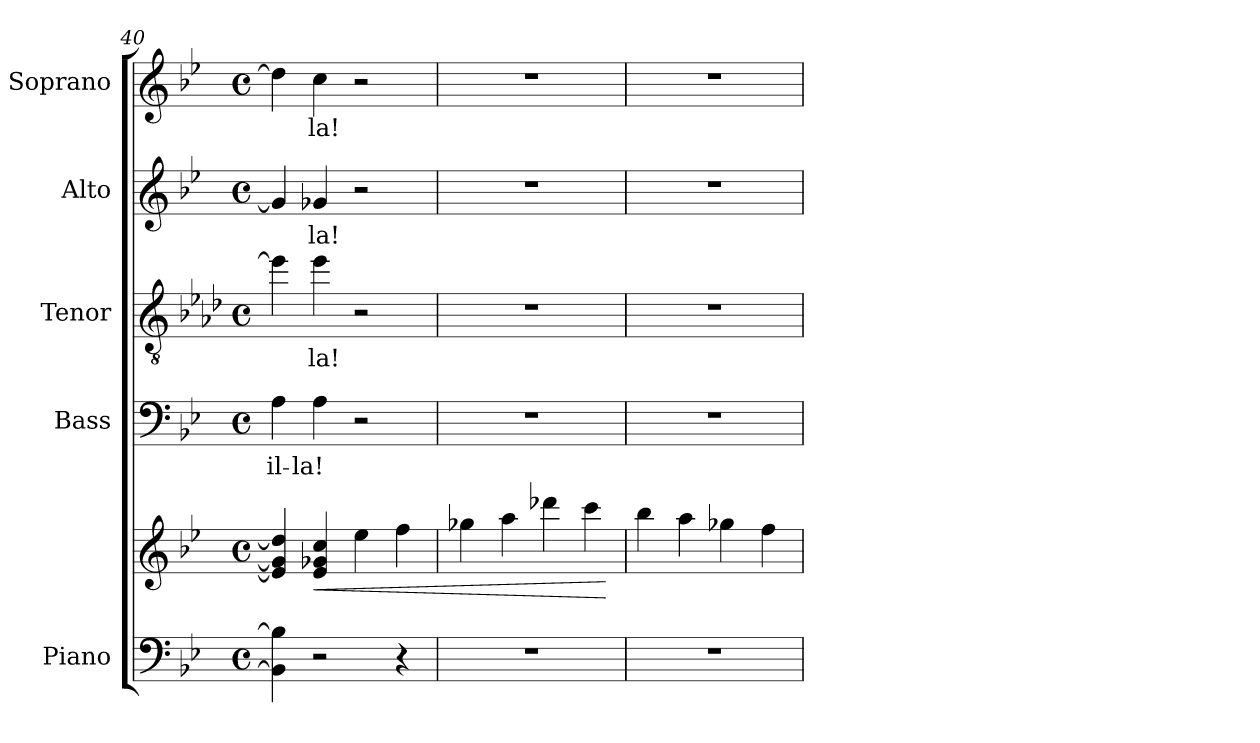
**kern	**kern	**dynam	**kern	**text	**kern	**text	**kern	**text	**kern	**text
*part5	*part5	*part5	*part4	*part4	*part3	*part3	*part2	*part2	*part1	*part1
*staff6	*staff5	*staff5/6	*staff4	*staff4	*staff3	*staff3	*staff2	*staff2	*staff1	*staff1
*I"Piano	*	*	*I"Bass	*	*I"Tenor	*	*I"Alto	*	*I"Soprano	*
*I'Pno.	*	*	*I'B.	*	*I'T.	*	*I'A.	*	*I'S.	*
*clefF4	*clefG2	*	*clefF4	*	*clefGv2	*	*clefG2	*	*clefG2	*
*	*	*	*	*	*ITrd8c14	*	*	*	*	*
*k[b-e-]	*k[b-e-]	*	*k[b-e-]	*	*k[b-e-a-d-]	*	*k[b-e-]	*	*k[b-e-]	*
*M4/4	*M4/4	*	*M4/4	*	*M4/4	*	*M4/4	*	*M4/4	*
*met(c)	*met(c)	*	*met(c)	*	*met(c)	*	*met(c)	*	*met(c)	*
=40	=40	=40	=40	=40	=40	=40	=40	=40	=40	=40
4BB-\] 4B-\]	4e-/] 4g-/] 4dd-/]	.	4A\	il-	4e-i\]	.	4g-/]	.	4dd-\]	.
!	!	!LO:HP:b	!	!	!	!	!	!	!	!
2r	4e-/ 4g-X/ 4cc/	<	4A\	-la!	4e-i\	-la!	4g-X/	-la!	4cc\	-la!
.	4ee-\	.	2r	.	2r	.	2r	.	2r	.
4r	4ff\	.	.	.	.	.	.	.	.	.
=41	=41	=41	=41	=41	=41	=41	=41	=41	=41	=41
1r	4gg-X\	.	1r	.	1r	.	1r	.	1r	.
.	4aa\	.	.	.	.	.	.	.	.	.
.	4ddd-X\	.	.	.	.	.	.	.	.	.
.	4ccc\	.	.	.	.	.	.	.	.	.
.	.	[	.	.	.	.	.	.	.	.
=42	=42	=42	=42	=42	=42	=42	=42	=42	=42	=42
1r	4bb-\	.	1r	.	1r	.	1r	.	1r	.
.	4aa\	.	.	.	.	.	.	.	.	.
.	4gg-X\	.	.	.	.	.	.	.	.	.
.	4ff\	.	.	.	.	.	.	.	.	.
=	=	=	=	=	=	=	=	=	=	=
*-	*-	*-	*-	*-	*-	*-	*-	*-	*-	*-
